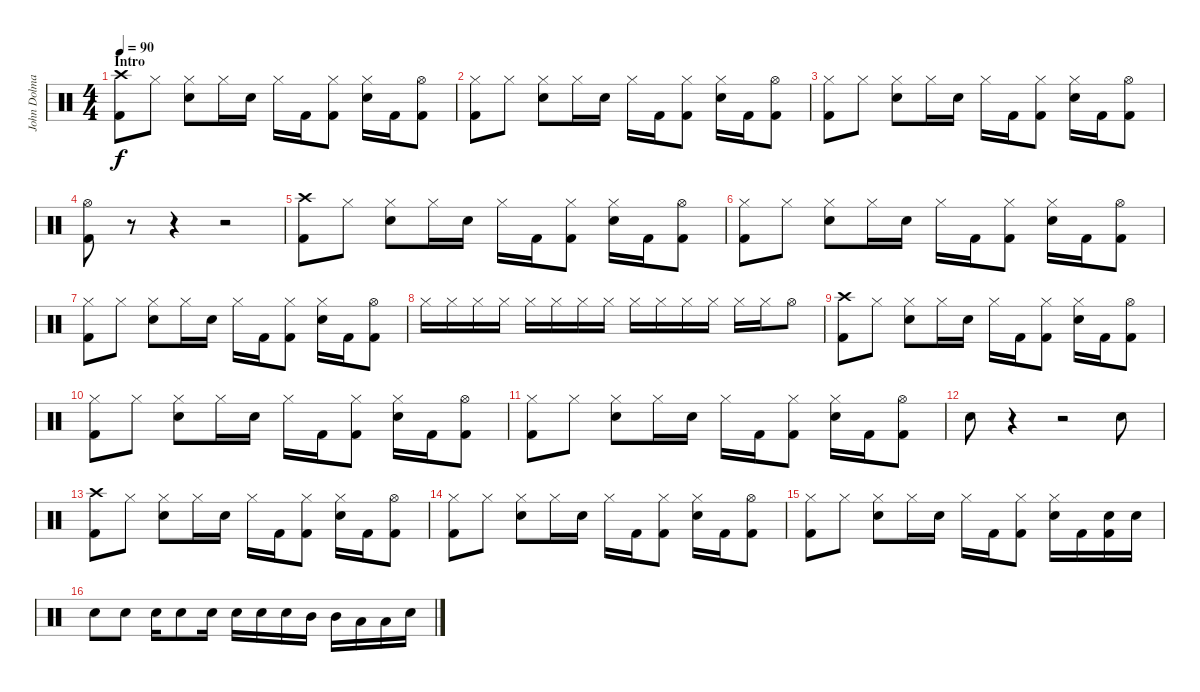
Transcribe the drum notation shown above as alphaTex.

\track ("John Dolmayan" "John Dolma") {instrument percussion}
\staff {score}
\articulation defaults
\ts (4 4)
\section ("" "Intro")
\tempo 90
\clef neutral
\ks c
("Crash high (hit)" "Kick (hit) 2").8{dy f} "Hi-Hat (closed)".8 ("Hi-Hat (closed)" "Electric Snare (hit)").8 "Hi-Hat (closed)".16 "Electric Snare (hit)".16 "Hi-Hat (closed)".16 "Kick (hit) 2".16 ("Hi-Hat (closed)" "Kick (hit) 2").8 ("Hi-Hat (closed)" "Electric Snare (hit)").16 "Kick (hit) 2".16 ("Hi-Hat (open)" "Kick (hit) 2").8 |
("Hi-Hat (closed)" "Kick (hit) 2").8 "Hi-Hat (closed)".8 ("Hi-Hat (closed)" "Electric Snare (hit)").8 "Hi-Hat (closed)".16 "Electric Snare (hit)".16 "Hi-Hat (closed)".16 "Kick (hit) 2".16 ("Hi-Hat (closed)" "Kick (hit) 2").8 ("Hi-Hat (closed)" "Electric Snare (hit)").16 "Kick (hit) 2".16 ("Hi-Hat (open)" "Kick (hit) 2").8 |
("Hi-Hat (closed)" "Kick (hit) 2").8 "Hi-Hat (closed)".8 ("Hi-Hat (closed)" "Electric Snare (hit)").8 "Hi-Hat (closed)".16 "Electric Snare (hit)".16 "Hi-Hat (closed)".16 "Kick (hit) 2".16 ("Hi-Hat (closed)" "Kick (hit) 2").8 ("Hi-Hat (closed)" "Electric Snare (hit)").16 "Kick (hit) 2".16 ("Hi-Hat (open)" "Kick (hit) 2").8 |
("Hi-Hat (open)" "Kick (hit) 2").8 r.8 r.4 r.2 |
("Crash high (hit)" "Kick (hit) 2").8 "Hi-Hat (closed)".8 ("Hi-Hat (closed)" "Electric Snare (hit)").8 "Hi-Hat (closed)".16 "Electric Snare (hit)".16 "Hi-Hat (closed)".16 "Kick (hit) 2".16 ("Hi-Hat (closed)" "Kick (hit) 2").8 ("Hi-Hat (closed)" "Electric Snare (hit)").16 "Kick (hit) 2".16 ("Hi-Hat (open)" "Kick (hit) 2").8 |
("Hi-Hat (closed)" "Kick (hit) 2").8 "Hi-Hat (closed)".8 ("Hi-Hat (closed)" "Electric Snare (hit)").8 "Hi-Hat (closed)".16 "Electric Snare (hit)".16 "Hi-Hat (closed)".16 "Kick (hit) 2".16 ("Hi-Hat (closed)" "Kick (hit) 2").8 ("Hi-Hat (closed)" "Electric Snare (hit)").16 "Kick (hit) 2".16 ("Hi-Hat (open)" "Kick (hit) 2").8 |
("Hi-Hat (closed)" "Kick (hit) 2").8 "Hi-Hat (closed)".8 ("Hi-Hat (closed)" "Electric Snare (hit)").8 "Hi-Hat (closed)".16 "Electric Snare (hit)".16 "Hi-Hat (closed)".16 "Kick (hit) 2".16 ("Hi-Hat (closed)" "Kick (hit) 2").8 ("Hi-Hat (closed)" "Electric Snare (hit)").16 "Kick (hit) 2".16 ("Hi-Hat (open)" "Kick (hit) 2").8 |
"Hi-Hat (closed)".16 "Hi-Hat (closed)".16 "Hi-Hat (closed)".16 "Hi-Hat (closed)".16 "Hi-Hat (closed)".16 "Hi-Hat (closed)".16 "Hi-Hat (closed)".16 "Hi-Hat (closed)".16 "Hi-Hat (closed)".16 "Hi-Hat (closed)".16 "Hi-Hat (closed)".16 "Hi-Hat (closed)".16 "Hi-Hat (closed)".16 "Hi-Hat (closed)".16 "Hi-Hat (open)".8 |
("Crash high (hit)" "Kick (hit) 2").8 "Hi-Hat (closed)".8 ("Hi-Hat (closed)" "Electric Snare (hit)").8 "Hi-Hat (closed)".16 "Electric Snare (hit)".16 "Hi-Hat (closed)".16 "Kick (hit) 2".16 ("Hi-Hat (closed)" "Kick (hit) 2").8 ("Hi-Hat (closed)" "Electric Snare (hit)").16 "Kick (hit) 2".16 ("Hi-Hat (open)" "Kick (hit) 2").8 |
("Hi-Hat (closed)" "Kick (hit) 2").8 "Hi-Hat (closed)".8 ("Hi-Hat (closed)" "Electric Snare (hit)").8 "Hi-Hat (closed)".16 "Electric Snare (hit)".16 "Hi-Hat (closed)".16 "Kick (hit) 2".16 ("Hi-Hat (closed)" "Kick (hit) 2").8 ("Hi-Hat (closed)" "Electric Snare (hit)").16 "Kick (hit) 2".16 ("Hi-Hat (open)" "Kick (hit) 2").8 |
("Hi-Hat (closed)" "Kick (hit) 2").8 "Hi-Hat (closed)".8 ("Hi-Hat (closed)" "Electric Snare (hit)").8 "Hi-Hat (closed)".16 "Electric Snare (hit)".16 "Hi-Hat (closed)".16 "Kick (hit) 2".16 ("Hi-Hat (closed)" "Kick (hit) 2").8 ("Hi-Hat (closed)" "Electric Snare (hit)").16 "Kick (hit) 2".16 ("Hi-Hat (open)" "Kick (hit) 2").8 |
"Electric Snare (hit)".8 r.4 r.2 "Electric Snare (hit)".8 |
("Crash high (hit)" "Kick (hit) 2").8 "Hi-Hat (closed)".8 ("Hi-Hat (closed)" "Electric Snare (hit)").8 "Hi-Hat (closed)".16 "Electric Snare (hit)".16 "Hi-Hat (closed)".16 "Kick (hit) 2".16 ("Hi-Hat (closed)" "Kick (hit) 2").8 ("Hi-Hat (closed)" "Electric Snare (hit)").16 "Kick (hit) 2".16 ("Hi-Hat (open)" "Kick (hit) 2").8 |
("Hi-Hat (closed)" "Kick (hit) 2").8 "Hi-Hat (closed)".8 ("Hi-Hat (closed)" "Electric Snare (hit)").8 "Hi-Hat (closed)".16 "Electric Snare (hit)".16 "Hi-Hat (closed)".16 "Kick (hit) 2".16 ("Hi-Hat (closed)" "Kick (hit) 2").8 ("Hi-Hat (closed)" "Electric Snare (hit)").16 "Kick (hit) 2".16 ("Hi-Hat (open)" "Kick (hit) 2").8 |
("Hi-Hat (closed)" "Kick (hit) 2").8 "Hi-Hat (closed)".8 ("Hi-Hat (closed)" "Electric Snare (hit)").8 "Hi-Hat (closed)".16 "Electric Snare (hit)".16 "Hi-Hat (closed)".16 "Kick (hit) 2".16 ("Hi-Hat (closed)" "Kick (hit) 2").8 ("Hi-Hat (closed)" "Electric Snare (hit)").16 "Kick (hit) 2".16 ("Electric Snare (hit)" "Kick (hit) 2").16 "Electric Snare (hit)".16 |
"Electric Snare (hit)".8 "Electric Snare (hit)".8 "Electric Snare (hit)".16 "Electric Snare (hit)".8 "Electric Snare (hit)".16 "Electric Snare (hit)".16 "Electric Snare (hit)".16 "Electric Snare (hit)".16 "Mid Tom (hit)".16 "Mid Tom (hit)".16 "Low Tom (hit)".16 "Low Tom (hit)".16 "Electric Snare (hit)".16
